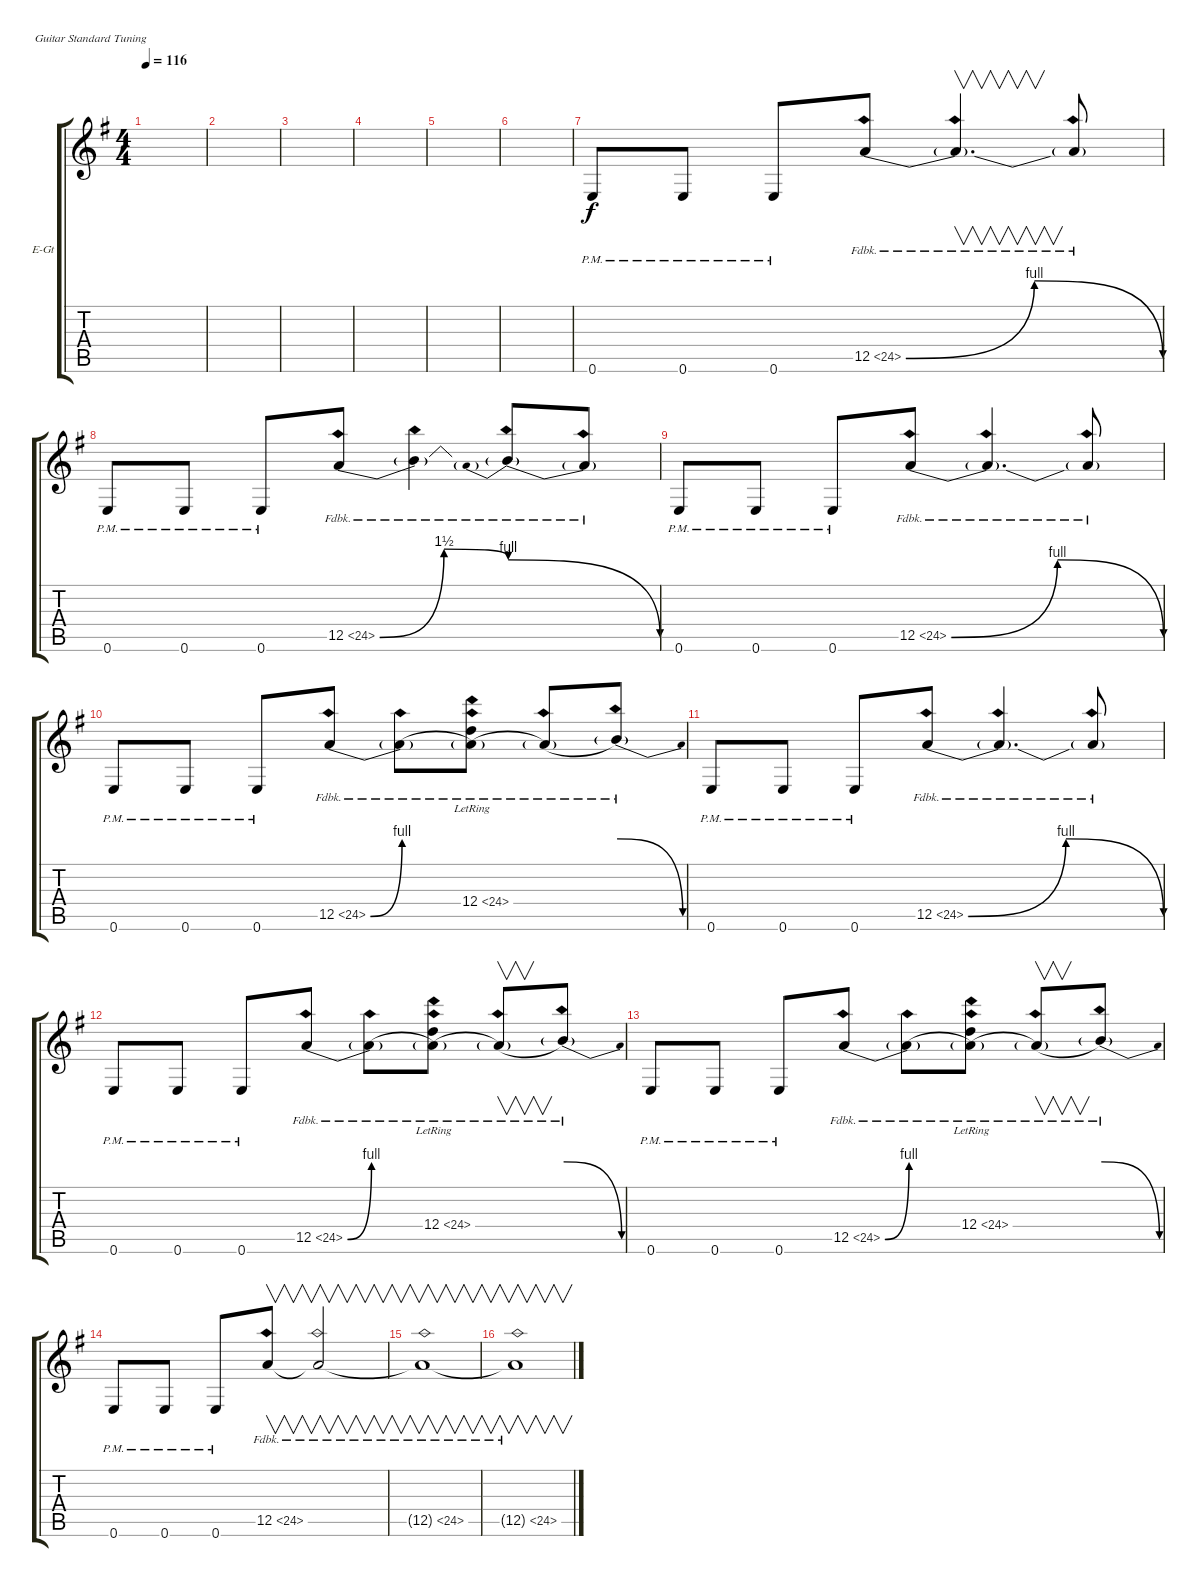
\defaultSystemsLayout 4
\bracketExtendMode groupsimilarinstruments
\firstSystemTrackNameOrientation horizontal
\otherSystemsTrackNameOrientation horizontal
\track ("Electric Guitar" "E-Gt") {instrument distortionguitar}
\staff {score tabs}
\tuning (E4 B3 G3 D3 A2 E2)
\ts (4 4)
\tempo 116
\clef g2
\scale
1.03909
\ks g
|
\scale
0.960908 |
\scale
1.03909 |
\scale
0.960908 |
\scale
1.03909 |
\scale
0.960908 |
\scale
1.03909 0.6{pm}.8 0.6{pm}.8 0.6{pm}.8 12.5{be (bendrelease 0 0 10.2 4 20.4 4 30 0) fh 12}.8 12.5{fh 12 t}.4{v d} 12.5{fh 12 t}.8 |
\scale
0.960908 0.6{pm}.8 0.6{pm}.8 0.6{pm}.8 12.5{be (bendrelease 0 0 11.4 6 20.4 6 27.599999999999998 4) fh 12}.8 12.5{fh 12 t}.4 12.5{be (prebendrelease 0 4 15 0) fh 12 t}.8 12.5{fh 12 t}.8 |
\scale
1.03909 0.6{pm}.8 0.6{pm}.8 0.6{pm}.8 12.5{be (bendrelease 0 0 10.2 4 20.4 4 30 0) fh 12}.8 12.5{fh 12 t}.4{d} 12.5{fh 12 t}.8 |
\scale
0.960908 0.6{pm}.8 0.6{pm}.8 0.6{pm}.8 12.5{be (bend 0 0 15 4) fh 12}.8 12.5{be (hold 0 0 60 0) fh 12 t}.8 (12.4{fh 12 lr} 12.5{be (hold 0 0 60 0) fh 12 t}).8 12.5{be (hold 0 0 60 0) fh 12 t}.8 12.5{be (release 0 4 15 0) fh 12 t}.8 |
\scale
1.03909 0.6{pm}.8 0.6{pm}.8 0.6{pm}.8 12.5{be (bendrelease 0 0 10.2 4 20.4 4 30 0) fh 12}.8 12.5{fh 12 t}.4{d} 12.5{fh 12 t}.8 |
\scale
0.960908 0.6{pm}.8 0.6{pm}.8 0.6{pm}.8 12.5{be (bend 0 0 15 4) fh 12}.8 12.5{be (hold 0 0 60 0) fh 12 t}.8 (12.4{fh 12 lr} 12.5{be (hold 0 0 60 0) fh 12 t}).8 12.5{be (hold 0 0 60 0) fh 12 t}.8{v} 12.5{be (release 0 4 15 0) fh 12 t}.8 |
\scale
1.03909 0.6{pm}.8 0.6{pm}.8 0.6{pm}.8 12.5{be (bend 0 0 15 4) fh 12}.8 12.5{be (hold 0 0 60 0) fh 12 t}.8 (12.4{fh 12 lr} 12.5{be (hold 0 0 60 0) fh 12 t}).8 12.5{be (hold 0 0 60 0) fh 12 t}.8{v} 12.5{be (release 0 4 15 0) fh 12 t}.8 |
\scale
0.960908 0.6{pm}.8 0.6{pm}.8 0.6{pm}.8 12.5{fh 12}.8{v} 12.5{fh 12 t}.2{v} |
\scale
1.03909 12.5{fh 12 t}.1{v} |
\scale
0.960908 12.5{fh 12 t}.1{v}
